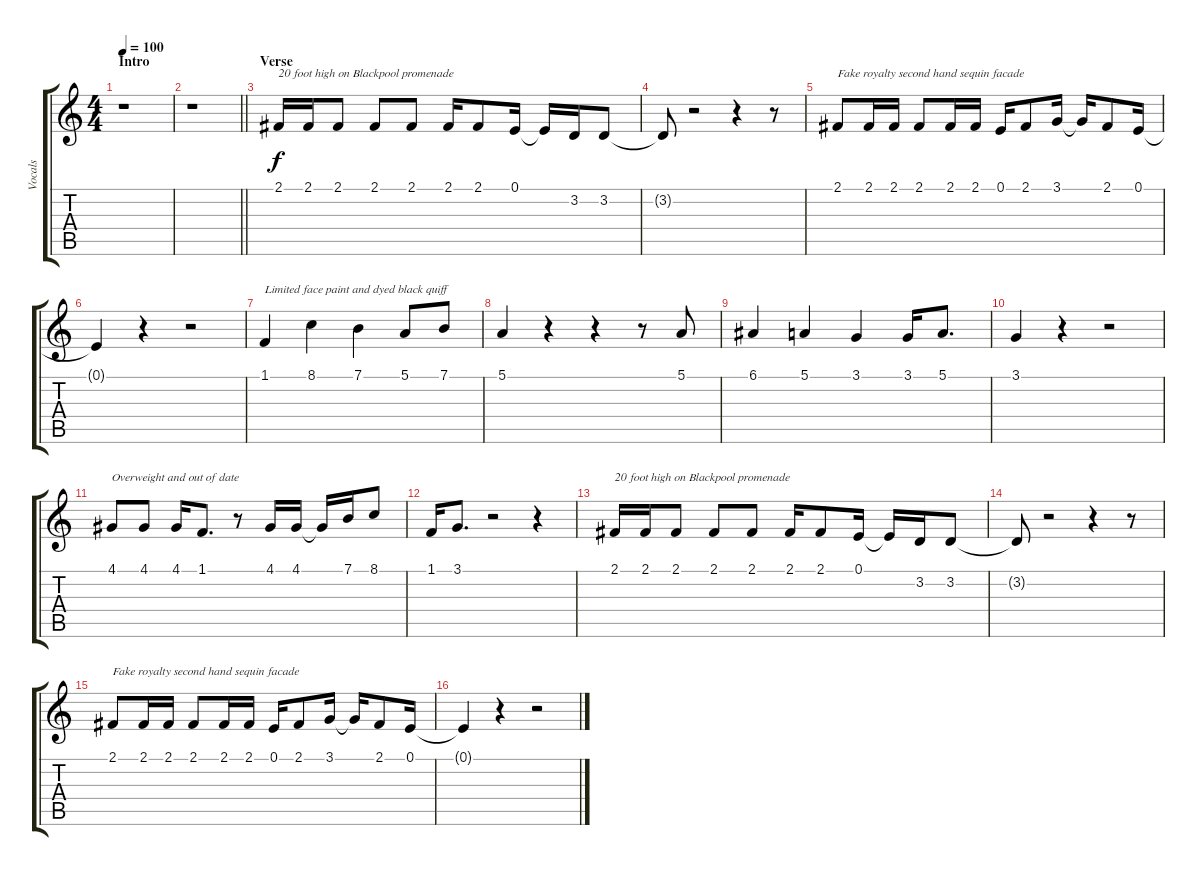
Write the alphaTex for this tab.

\track ("Vocals" "Vocals") {instrument tenorsax}
\staff {score tabs}
\tuning (E4 B3 G3 D3 A2 E2) {hide}
\ts (4 4)
\section ("" "Intro")
\tempo 100
\clef g2
\ks c
r.1{dy f instrument tenorsax} |
\barLineRight lightlight
r.1 |
\section ("" "Verse")
2.1.16{txt "20 foot high on Blackpool promenade"} 2.1.16 2.1.8 2.1.8 2.1.8 2.1.16 2.1.8 0.1.16 0.1{t}.16 3.2.16 3.2.8 |
3.2{t}.8 r.2 r.4 r.8 |
2.1.8{txt "Fake royalty second hand sequin facade"} 2.1.16 2.1.16 2.1.8 2.1.16 2.1.16 0.1.16 2.1.8 3.1.16 3.1{t}.16 2.1.8 0.1.16 |
0.1{t}.4 r.4 r.2 |
1.1.4{txt "Limited face paint and dyed black quiff"} 8.1.4 7.1.4 5.1.8 7.1.8 |
5.1.4 r.4 r.4 r.8 5.1.8 |
6.1.4 5.1.4 3.1.4 3.1.16 5.1.8{d} |
3.1.4 r.4 r.2 |
4.1.8{txt "Overweight and out of date"} 4.1.8 4.1.16 1.1.8{d} r.8 4.1.16 4.1.16 4.1{t}.16 7.1.16 8.1.8 |
1.1.16 3.1.8{d} r.2 r.4 |
2.1.16{txt "20 foot high on Blackpool promenade"} 2.1.16 2.1.8 2.1.8 2.1.8 2.1.16 2.1.8 0.1.16 0.1{t}.16 3.2.16 3.2.8 |
3.2{t}.8 r.2 r.4 r.8 |
2.1.8{txt "Fake royalty second hand sequin facade"} 2.1.16 2.1.16 2.1.8 2.1.16 2.1.16 0.1.16 2.1.8 3.1.16 3.1{t}.16 2.1.8 0.1.16 |
0.1{t}.4 r.4 r.2
